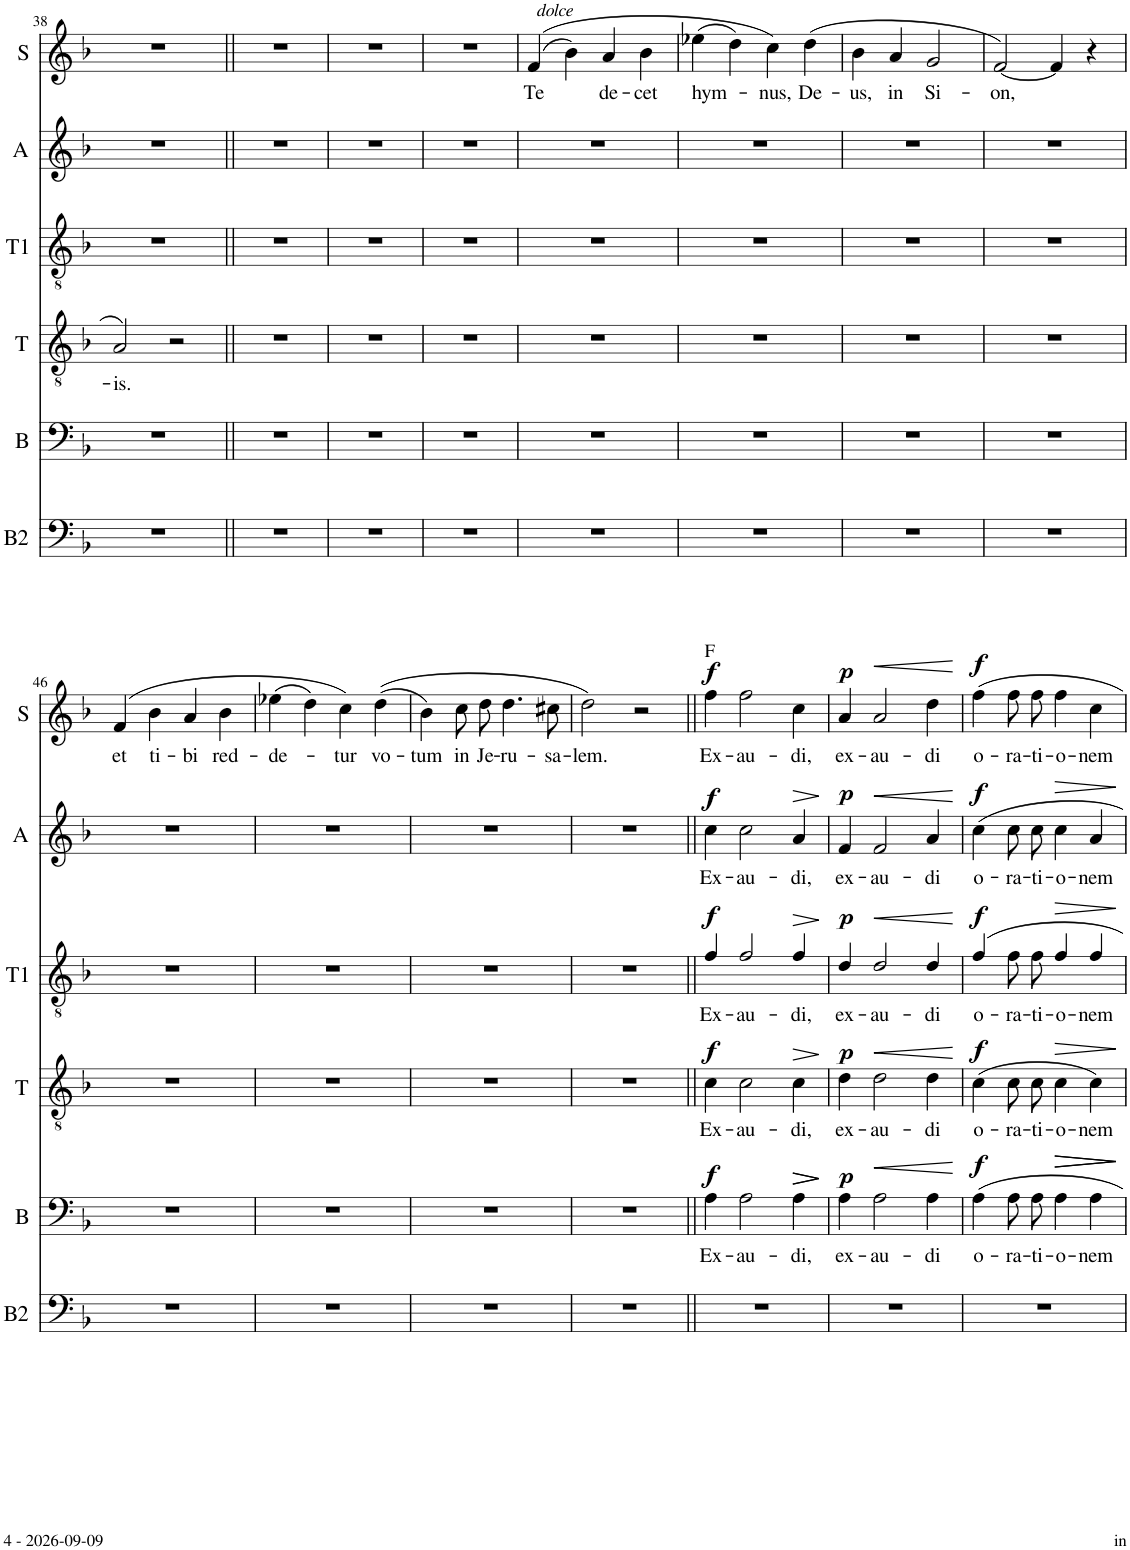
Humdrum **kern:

**kern	**text	**dynam	**kern	**text	**dynam	**kern	**text	**dynam	**kern	**text	**dynam	**kern	**text	**dynam
*part5	*part5	*part5	*part4	*part4	*part4	*part3	*part3	*part3	*part2	*part2	*part2	*part1	*part1	*part1
*staff5	*staff5	*staff5	*staff4	*staff4	*staff4	*staff3	*staff3	*staff3	*staff2	*staff2	*staff2	*staff1	*staff1	*staff1
*I"Basse	*	*	*I"Ténor	*	*	*I"Ténor 1	*	*	*I"Alto	*	*	*I"Soprano	*	*
*I'B	*	*	*I'T	*	*	*I'T1	*	*	*I'A	*	*	*I'S	*	*
!!LO:PB:g=z
*clefF4	*	*	*clefGv2	*	*	*clefGv2	*	*	*clefG2	*	*	*clefG2	*	*
*k[b-]	*	*	*k[b-]	*	*	*k[b-]	*	*	*k[b-]	*	*	*k[b-]	*	*
*d:	*	*	*d:	*	*	*d:	*	*	*d:	*	*	*d:	*	*
*M4/4	*	*	*M4/4	*	*	*M4/4	*	*	*M4/4	*	*	*M4/4	*	*
=38	=38	=38	=38	=38	=38	=38	=38	=38	=38	=38	=38	=38	=38	=38
!	!	!	!	!LO:LY:b	!	!	!	!	!	!	!	!	!	!
1r	.	.	2A/	-is.	.	1r	.	.	1r	.	.	1r	.	.
.	.	.	2r	.	.	.	.	.	.	.	.	.	.	.
=39||	=39||	=39||	=39||	=39||	=39||	=39||	=39||	=39||	=39||	=39||	=39||	=39||	=39||	=39||
1r	.	.	1r	.	.	1r	.	.	1r	.	.	1r	.	.
=40	=40	=40	=40	=40	=40	=40	=40	=40	=40	=40	=40	=40	=40	=40
1r	.	.	1r	.	.	1r	.	.	1r	.	.	1r	.	.
=41	=41	=41	=41	=41	=41	=41	=41	=41	=41	=41	=41	=41	=41	=41
1r	.	.	1r	.	.	1r	.	.	1r	.	.	1r	.	.
=42	=42	=42	=42	=42	=42	=42	=42	=42	=42	=42	=42	=42	=42	=42
!	!	!	!	!	!	!	!	!	!	!	!	!LO:TX:a:i:t=dolce	!	!
!	!	!	!	!	!	!	!	!	!	!	!	!	!LO:LY:b	!
1r	.	.	1r	.	.	1r	.	.	1r	.	.	(>(>4f/	Te	.
.	.	.	.	.	.	.	.	.	.	.	.	4b-\)	.	.
!	!	!	!	!	!	!	!	!	!	!	!	!	!LO:LY:b	!
.	.	.	.	.	.	.	.	.	.	.	.	4a/	de-	.
!	!	!	!	!	!	!	!	!	!	!	!	!	!LO:LY:b	!
.	.	.	.	.	.	.	.	.	.	.	.	4b-\	-cet	.
=43	=43	=43	=43	=43	=43	=43	=43	=43	=43	=43	=43	=43	=43	=43
!	!	!	!	!	!	!	!	!	!	!	!	!	!LO:LY:b	!
1r	.	.	1r	.	.	1r	.	.	1r	.	.	(>4ee-X\	hym-	.
.	.	.	.	.	.	.	.	.	.	.	.	4dd\)	.	.
!	!	!	!	!	!	!	!	!	!	!	!	!	!LO:LY:b	!
.	.	.	.	.	.	.	.	.	.	.	.	4cc\)	-nus,	.
!	!	!	!	!	!	!	!	!	!	!	!	!	!LO:LY:b	!
.	.	.	.	.	.	.	.	.	.	.	.	(>4dd\	De-	.
=44	=44	=44	=44	=44	=44	=44	=44	=44	=44	=44	=44	=44	=44	=44
!	!	!	!	!	!	!	!	!	!	!	!	!	!LO:LY:b	!
1r	.	.	1r	.	.	1r	.	.	1r	.	.	4b-\	-us,	.
!	!	!	!	!	!	!	!	!	!	!	!	!	!LO:LY:b	!
.	.	.	.	.	.	.	.	.	.	.	.	4a/	in	.
!	!	!	!	!	!	!	!	!	!	!	!	!	!LO:LY:b	!
.	.	.	.	.	.	.	.	.	.	.	.	2g/	Si-	.
=45	=45	=45	=45	=45	=45	=45	=45	=45	=45	=45	=45	=45	=45	=45
!	!	!	!	!	!	!	!	!	!	!	!	!	!LO:LY:b	!
1r	.	.	1r	.	.	1r	.	.	1r	.	.	[2f/)	-on,	.
.	.	.	.	.	.	.	.	.	.	.	.	4f/]	.	.
.	.	.	.	.	.	.	.	.	.	.	.	4r	.	.
!!LO:LB:g=z
=46	=46	=46	=46	=46	=46	=46	=46	=46	=46	=46	=46	=46	=46	=46
!	!	!	!	!	!	!	!	!	!	!	!	!	!LO:LY:b	!
1r	.	.	1r	.	.	1r	.	.	1r	.	.	(>4f/	et	.
!	!	!	!	!	!	!	!	!	!	!	!	!	!LO:LY:b	!
.	.	.	.	.	.	.	.	.	.	.	.	4b-\	ti-	.
!	!	!	!	!	!	!	!	!	!	!	!	!	!LO:LY:b	!
.	.	.	.	.	.	.	.	.	.	.	.	4a/	-bi	.
!	!	!	!	!	!	!	!	!	!	!	!	!	!LO:LY:b	!
.	.	.	.	.	.	.	.	.	.	.	.	4b-\	red-	.
=47	=47	=47	=47	=47	=47	=47	=47	=47	=47	=47	=47	=47	=47	=47
!	!	!	!	!	!	!	!	!	!	!	!	!	!LO:LY:b	!
1r	.	.	1r	.	.	1r	.	.	1r	.	.	(>4ee-X\	-de-	.
.	.	.	.	.	.	.	.	.	.	.	.	4dd\)	.	.
!	!	!	!	!	!	!	!	!	!	!	!	!	!LO:LY:b	!
.	.	.	.	.	.	.	.	.	.	.	.	4cc\)	-tur	.
!	!	!	!	!	!	!	!	!	!	!	!	!	!LO:LY:b	!
.	.	.	.	.	.	.	.	.	.	.	.	((>4dd\	vo-	.
=48	=48	=48	=48	=48	=48	=48	=48	=48	=48	=48	=48	=48	=48	=48
!	!	!	!	!	!	!	!	!	!	!	!	!	!LO:LY:b	!
1r	.	.	1r	.	.	1r	.	.	1r	.	.	4b-\)	-tum	.
!	!	!	!	!	!	!	!	!	!	!	!	!	!LO:LY:b	!
.	.	.	.	.	.	.	.	.	.	.	.	8cc\L	in	.
!	!	!	!	!	!	!	!	!	!	!	!	!	!LO:LY:b	!
.	.	.	.	.	.	.	.	.	.	.	.	8dd\J	Je-	.
!	!	!	!	!	!	!	!	!	!	!	!	!	!LO:LY:b	!
.	.	.	.	.	.	.	.	.	.	.	.	4.dd\	-ru-	.
!	!	!	!	!	!	!	!	!	!	!	!	!	!LO:LY:b	!
.	.	.	.	.	.	.	.	.	.	.	.	8cc#X\	-sa-	.
=49	=49	=49	=49	=49	=49	=49	=49	=49	=49	=49	=49	=49	=49	=49
!	!	!	!	!	!	!	!	!	!	!	!	!	!LO:LY:b	!
1r	.	.	1r	.	.	1r	.	.	1r	.	.	2dd\)	-lem.	.
.	.	.	.	.	.	.	.	.	.	.	.	2r	.	.
=50||	=50||	=50||	=50||	=50||	=50||	=50||	=50||	=50||	=50||	=50||	=50||	=50||	=50||	=50||
!	!	!	!	!	!	!	!	!	!	!	!	!LO:TX:a:t=F	!	!
!	!LO:LY:b	!LO:DY:a	!	!LO:LY:b	!LO:DY:a	!	!LO:LY:b	!LO:DY:a	!	!LO:LY:b	!LO:DY:a	!	!LO:LY:b	!LO:DY:a
4A\	Ex-	f	4c\	Ex-	f	4f/	Ex-	f	4cc\	Ex-	f	4ff\	Ex-	f
!	!LO:LY:b	!	!	!LO:LY:b	!	!	!LO:LY:b	!	!	!LO:LY:b	!	!	!LO:LY:b	!
2A\	-au-	.	2c\	-au-	.	2f/	-au-	.	2cc\	-au-	.	2ff\	-au-	.
!	!LO:LY:b	!LO:HP:b	!	!	!	!	!	!	!	!	!	!	!	!
!	!	!LO:HP:n=1:b	!	!LO:LY:b	!LO:HP:b	!	!LO:LY:b	!LO:HP:b	!	!LO:LY:b	!LO:HP:b	!	!LO:LY:b	!
4A\	-di,	> >	4c\	-di,	>	4f/	-di,	>	4a/	-di,	>	4cc\	-di,	.
.	.	]	.	.	]	.	.	]	.	.	]	.	.	.
=51	=51	=51	=51	=51	=51	=51	=51	=51	=51	=51	=51	=51	=51	=51
!	!LO:LY:b	!LO:DY:a	!	!LO:LY:b	!LO:DY:a	!	!LO:LY:b	!LO:DY:a	!	!LO:LY:b	!LO:DY:a	!	!LO:LY:b	!LO:DY:a
4A\	ex-	p	4d\	ex-	p	4d/	ex-	p	4f/	ex-	p	4a/	ex-	p
!	!LO:LY:b	!LO:HP:n=1:b	!	!LO:LY:b	!LO:HP:b	!	!LO:LY:b	!LO:HP:b	!	!LO:LY:b	!LO:HP:b	!	!LO:LY:b	!LO:HP:b
2A\	-au-	] <	2d\	-au-	<	2d/	-au-	<	2f/	-au-	<	2a/	-au-	<
!	!LO:LY:b	!	!	!LO:LY:b	!	!	!LO:LY:b	!	!	!LO:LY:b	!	!	!LO:LY:b	!
4A\	-di	.	4d\	-di	.	4d/	-di	.	4a/	-di	.	4dd\	-di	.
.	.	[	.	.	[	.	.	[	.	.	[	.	.	[
=52	=52	=52	=52	=52	=52	=52	=52	=52	=52	=52	=52	=52	=52	=52
!	!LO:LY:b	!LO:DY:a	!	!LO:LY:b	!LO:DY:a	!	!LO:LY:b	!LO:DY:a	!	!LO:LY:b	!LO:DY:a	!	!LO:LY:b	!LO:DY:a
4A\	o-	f	(4c\	o-	f	4f/	o-	f	4cc\	o-	f	4ff\	o-	f
!	!LO:LY:b	!	!	!LO:LY:b	!	!	!LO:LY:b	!	!	!LO:LY:b	!	!	!LO:LY:b	!
8A\L	-ra-	.	8c\L	-ra-	.	8f\L	-ra-	.	8cc\L	-ra-	.	8ff\L	-ra-	.
!	!LO:LY:b	!	!	!LO:LY:b	!	!	!LO:LY:b	!	!	!LO:LY:b	!	!	!LO:LY:b	!
8A\J	-ti-	.	8c\J	-ti-	.	8f\J	-ti-	.	8cc\J	-ti-	.	8ff\J	-ti-	.
!	!LO:LY:b	!LO:HP:b	!	!LO:LY:b	!LO:HP:b	!	!LO:LY:b	!LO:HP:b	!	!LO:LY:b	!LO:HP:b	!	!LO:LY:b	!
4A\	-o-	>	4c\	-o-	>	4f/	-o-	>	4cc\	-o-	>	4ff\	-o-	.
!	!LO:LY:b	!LO:HP:b	!	!LO:LY:b	!	!	!LO:LY:b	!	!	!LO:LY:b	!	!	!LO:LY:b	!
4A\	-nem	>	4c\)	-nem	.	4f/	-nem	.	4a/	-nem	.	4cc\	-nem	.
.	.	] ]	.	.	]	.	.	]	.	.	]	.	.	.
=	=	=	=	=	=	=	=	=	=	=	=	=	=	=
*-	*-	*-	*-	*-	*-	*-	*-	*-	*-	*-	*-	*-	*-	*-
